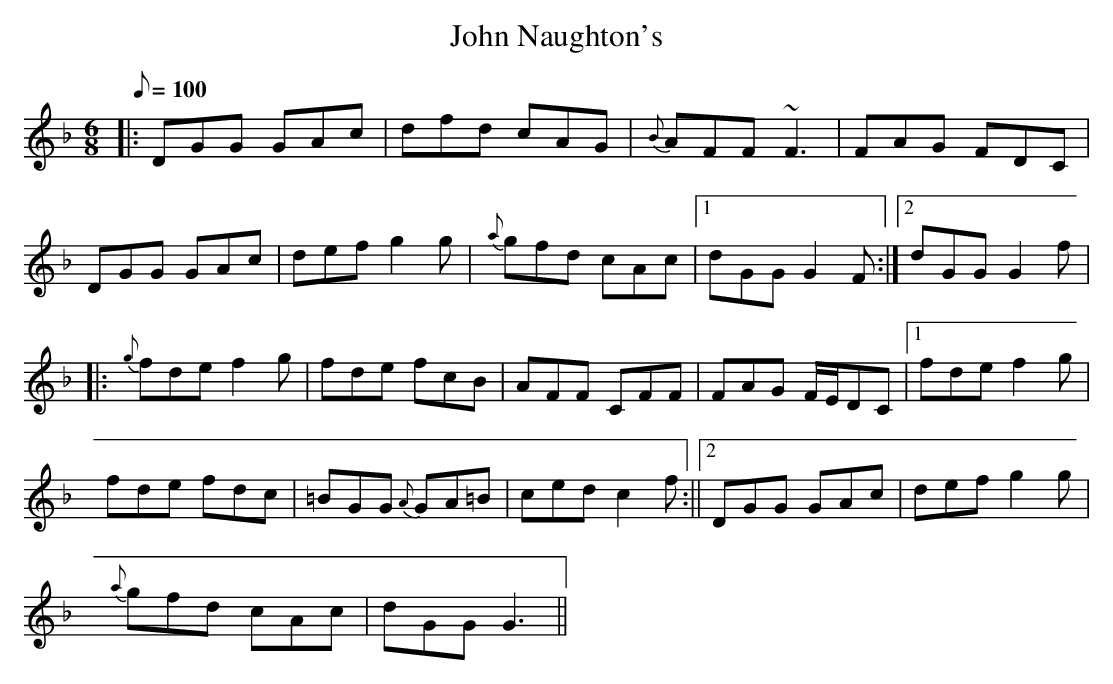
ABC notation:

X:1
T:John Naughton's
M:6/8
L:1/8
Q:100
K:GDor
|:DGG GAc|dfd cAG|{B}AFF ~F3|FAG FDC|!
DGG GAc|def g2g|{a}gfd cAc|1 dGG G2F:|2 dGG G2f|!
|:{g}fde f2g|fde fcB|AFF CFF|FAG F/2E/2DC|1 fde f2g|!
fde fdc|=BGG {A}GA=B|ced c2f:||2 DGG GAc|def g2g|!
{a}gfd cAc|dGG G3||
